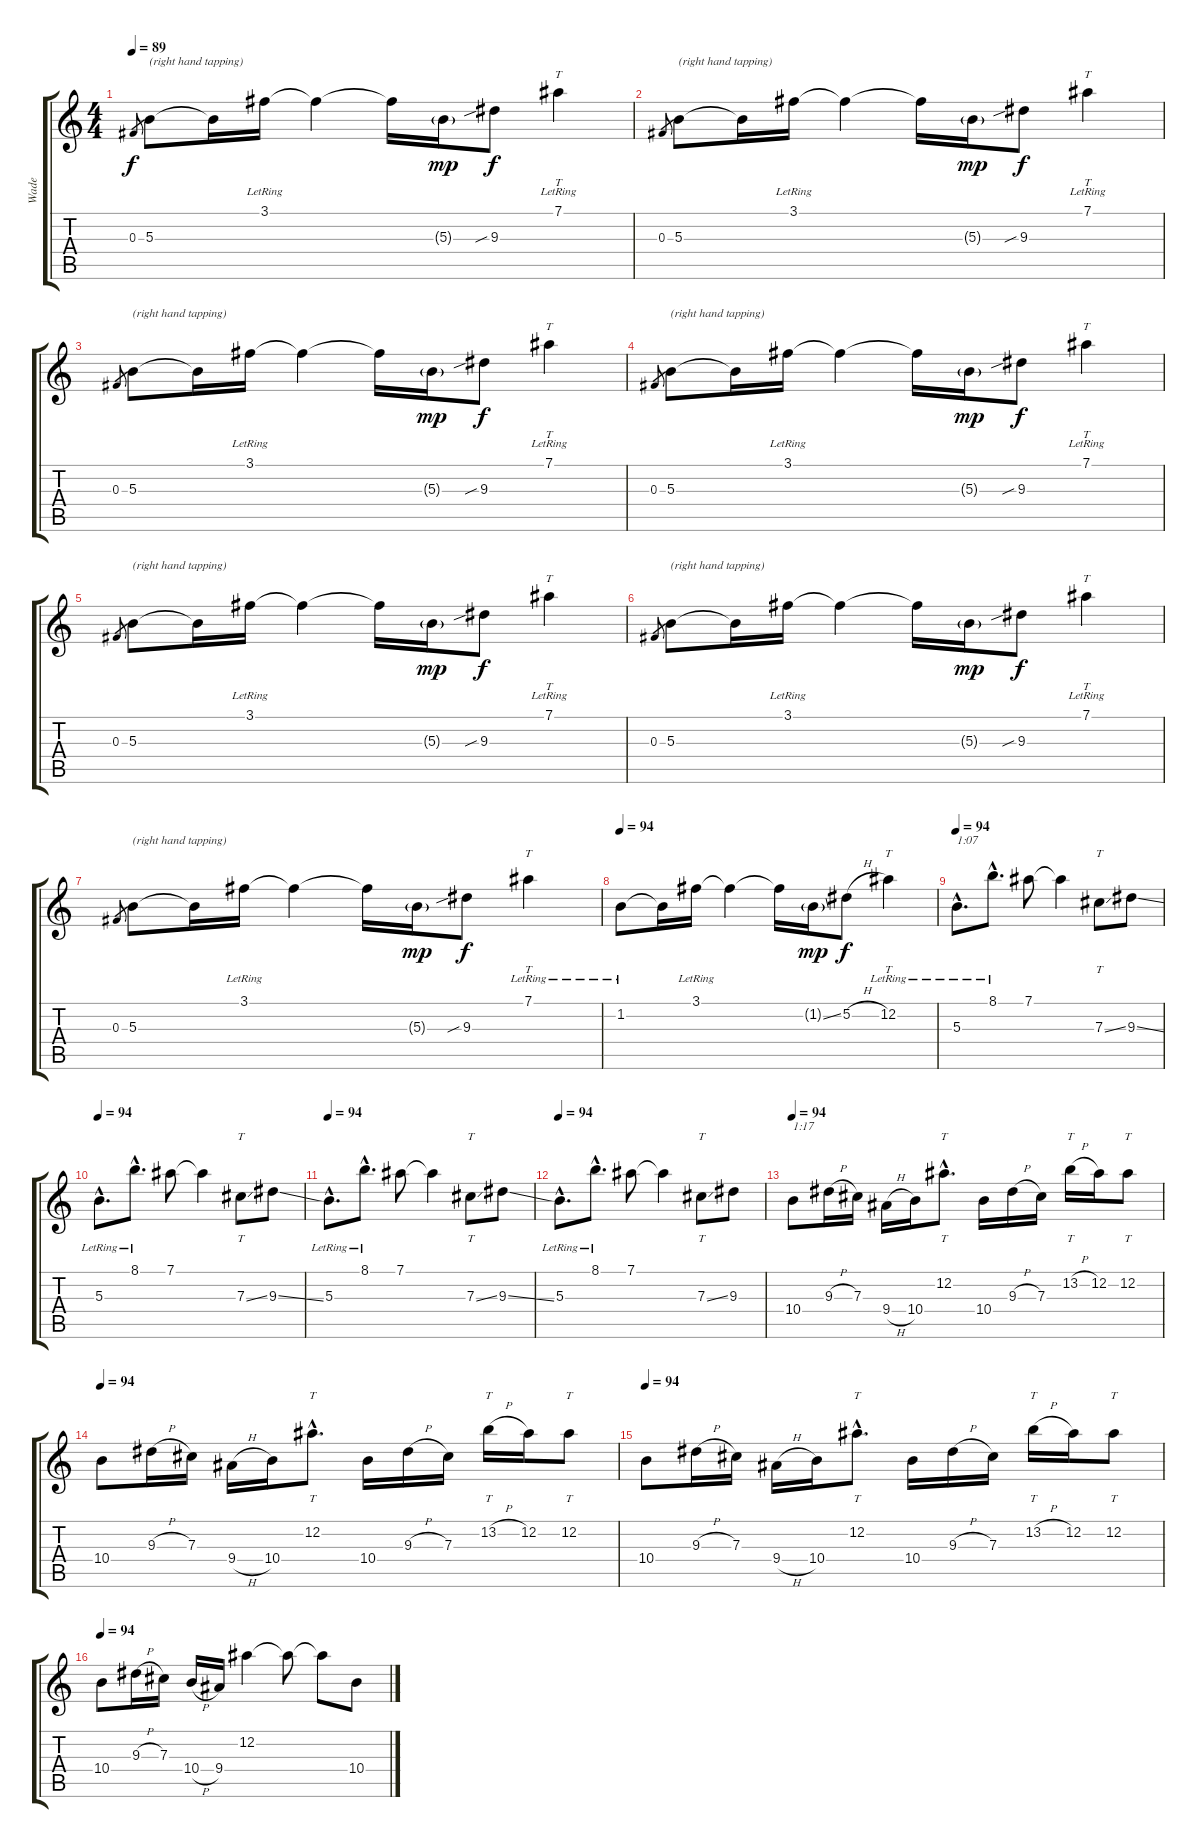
\track ("Wade" "Wade") {instrument overdrivenguitar}
\staff {score tabs}
\tuning (Eb4 Bb3 Gb3 Db3 Ab2 Eb2) {hide}
\ts (4 4)
\tempo 89
\clef g2
\ks c
0.3.8{gr dy f} 5.3.8{txt "(right hand tapping)"} 5.3{t}.16 3.1{lr}.16 3.1{t}.4 3.1{t}.16 5.3{g}.16{dy mp} 9.3{sib}.8{dy f} 7.1{lr}.4{tt} |
0.3.8{gr} 5.3.8{txt "(right hand tapping)"} 5.3{t}.16 3.1{lr}.16 3.1{t}.4 3.1{t}.16 5.3{g}.16{dy mp} 9.3{sib}.8{dy f} 7.1{lr}.4{tt} |
0.3.8{gr} 5.3.8{txt "(right hand tapping)"} 5.3{t}.16 3.1{lr}.16 3.1{t}.4 3.1{t}.16 5.3{g}.16{dy mp} 9.3{sib}.8{dy f} 7.1{lr}.4{tt} |
0.3.8{gr} 5.3.8{txt "(right hand tapping)"} 5.3{t}.16 3.1{lr}.16 3.1{t}.4 3.1{t}.16 5.3{g}.16{dy mp} 9.3{sib}.8{dy f} 7.1{lr}.4{tt} |
0.3.8{gr} 5.3.8{txt "(right hand tapping)"} 5.3{t}.16 3.1{lr}.16 3.1{t}.4 3.1{t}.16 5.3{g}.16{dy mp} 9.3{sib}.8{dy f} 7.1{lr}.4{tt} |
0.3.8{gr} 5.3.8{txt "(right hand tapping)"} 5.3{t}.16 3.1{lr}.16 3.1{t}.4 3.1{t}.16 5.3{g}.16{dy mp} 9.3{sib}.8{dy f} 7.1{lr}.4{tt} |
0.3.8{gr} 5.3.8{txt "(right hand tapping)"} 5.3{t}.16 3.1{lr}.16 3.1{t}.4 3.1{t}.16 5.3{g}.16{dy mp} 9.3{sib}.8{dy f} 7.1{lr}.4{tt} |
\tempo 94
1.2{lr}.8 1.2{t}.16 3.1{lr}.16 3.1{t}.4 3.1{t}.16 1.2{ss g}.16{dy mp} 5.2{h}.8{dy f} 12.2{lr}.4{tt} |
\tempo 94
5.3{hac lr}.8{d txt "1:07"} 8.1{hac lr}.8{d} 7.1.8 7.1{t}.4 7.3{ss}.8{tt} 9.3{ss}.8 |
\tempo 94
5.3{hac lr}.8{d} 8.1{hac lr}.8{d} 7.1.8 7.1{t}.4 7.3{ss}.8{tt} 9.3{ss}.8 |
\tempo 94
5.3{hac lr}.8{d} 8.1{hac lr}.8{d} 7.1.8 7.1{t}.4 7.3{ss}.8{tt} 9.3{ss}.8 |
\tempo 94
5.3{hac lr}.8{d} 8.1{hac lr}.8{d} 7.1.8 7.1{t}.4 7.3{ss}.8{tt} 9.3.8 |
\tempo 94
10.4.8{txt "1:17"} 9.3{h}.16 7.3.16 9.4{h}.16 10.4.16 12.2{hac}.8{tt d} 10.4.16 9.3{h}.16 7.3.16 13.2{h}.16{tt} 12.2.16 12.2.8{tt} |
\tempo 94
10.4.8 9.3{h}.16 7.3.16 9.4{h}.16 10.4.16 12.2{hac}.8{tt d} 10.4.16 9.3{h}.16 7.3.16 13.2{h}.16{tt} 12.2.16 12.2.8{tt} |
\tempo 94
10.4.8 9.3{h}.16 7.3.16 9.4{h}.16 10.4.16 12.2{hac}.8{tt d} 10.4.16 9.3{h}.16 7.3.16 13.2{h}.16{tt} 12.2.16 12.2.8{tt} |
\tempo 94
10.4.8 9.3{h}.16 7.3.16 10.4{h}.16 9.4.16 12.2.4 12.2{t}.8 12.2{t}.8 10.4.8
